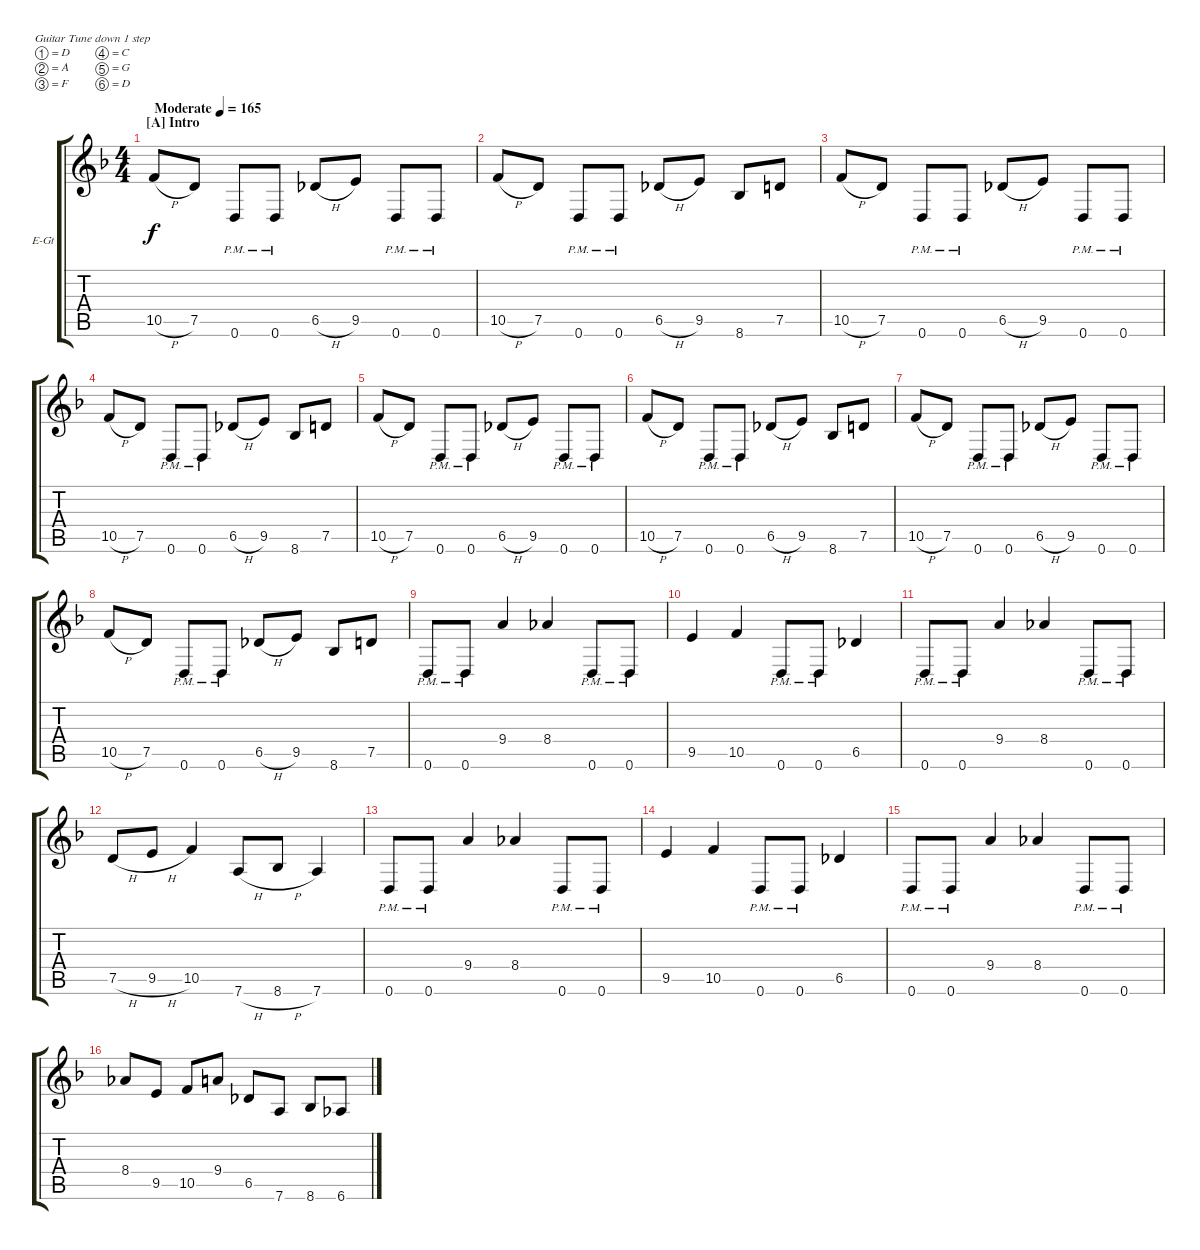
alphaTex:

\bracketExtendMode groupsimilarinstruments
\firstSystemTrackNameOrientation horizontal
\otherSystemsTrackNameOrientation horizontal
\track ("Guitar 2" "E-Gt") {instrument overdrivenguitar}
\staff {score tabs}
\tuning (D4 A3 F3 C3 G2 D2)
\ts (4 4)
\beaming (8 2 2 2 2)
\section ("A" "Intro")
\tempo (165 "Moderate")
\clef g2
\ks dminor
10.5{h}.8{dy f instrument overdrivenguitar} 7.5.8 0.6{pm}.8 0.6{pm}.8 6.5{h}.8 9.5.8 0.6{pm}.8 0.6{pm}.8 |
10.5{h}.8 7.5.8 0.6{pm}.8 0.6{pm}.8 6.5{h}.8 9.5.8 8.6.8 7.5.8 |
10.5{h}.8 7.5.8 0.6{pm}.8 0.6{pm}.8 6.5{h}.8 9.5.8 0.6{pm}.8 0.6{pm}.8 |
10.5{h}.8 7.5.8 0.6{pm}.8 0.6{pm}.8 6.5{h}.8 9.5.8 8.6.8 7.5.8 |
10.5{h}.8 7.5.8 0.6{pm}.8 0.6{pm}.8 6.5{h}.8 9.5.8 0.6{pm}.8 0.6{pm}.8 |
10.5{h}.8 7.5.8 0.6{pm}.8 0.6{pm}.8 6.5{h}.8 9.5.8 8.6.8 7.5.8 |
10.5{h}.8 7.5.8 0.6{pm}.8 0.6{pm}.8 6.5{h}.8 9.5.8 0.6{pm}.8 0.6{pm}.8 |
10.5{h}.8 7.5.8 0.6{pm}.8 0.6{pm}.8 6.5{h}.8 9.5.8 8.6.8 7.5.8 |
0.6{pm}.8 0.6{pm}.8 9.4.4 8.4.4 0.6{pm}.8 0.6{pm}.8 |
9.5.4 10.5.4 0.6{pm}.8 0.6{pm}.8 6.5.4 |
0.6{pm}.8 0.6{pm}.8 9.4.4 8.4.4 0.6{pm}.8 0.6{pm}.8 |
7.5{h}.8 9.5{h}.8 10.5.4 7.6{h}.8 8.6{h}.8 7.6.4 |
0.6{pm}.8 0.6{pm}.8 9.4.4 8.4.4 0.6{pm}.8 0.6{pm}.8 |
9.5.4 10.5.4 0.6{pm}.8 0.6{pm}.8 6.5.4 |
0.6{pm}.8 0.6{pm}.8 9.4.4 8.4.4 0.6{pm}.8 0.6{pm}.8 |
8.4.8 9.5.8 10.5.8 9.4.8 6.5.8 7.6.8 8.6.8 6.6.8
